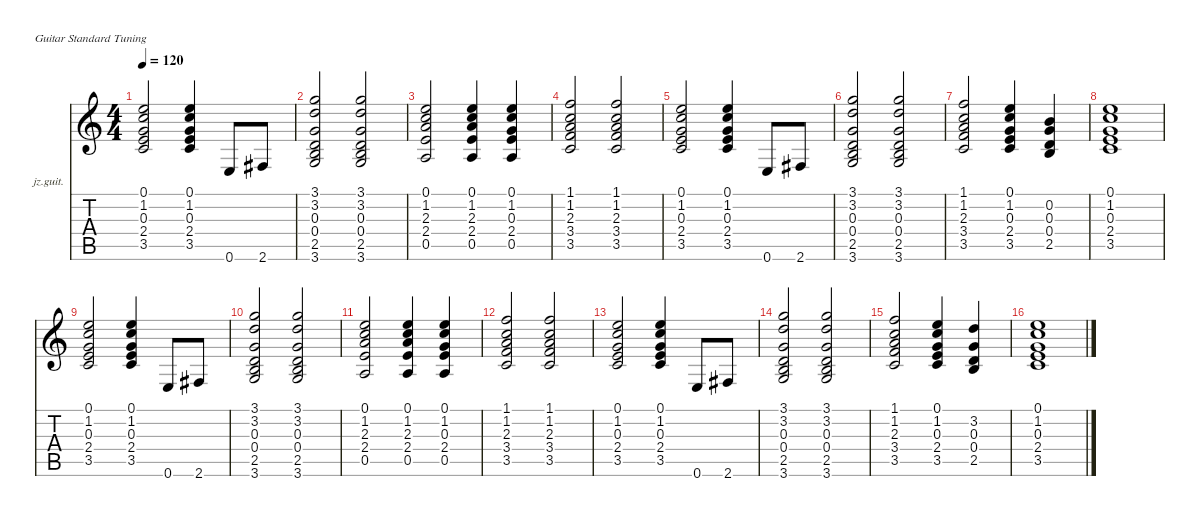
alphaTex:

\defaultSystemsLayout 4
\hideDynamics
\bracketExtendMode nobrackets
\firstSystemTrackNameOrientation horizontal
\otherSystemsTrackNameOrientation horizontal
\track ("Electric Guitar" "jz.guit.") {instrument electricguitarjazz}
\staff {score tabs}
\tuning (E4 B3 G3 D3 A2 E2)
\ts (4 4)
\tempo 120
\clef g2
\ks c
(3.5 2.4 0.3 1.2 0.1).2{dy mf instrument electricguitarjazz beam Up} (3.5 2.4 0.3 1.2 0.1).4{beam Up} 0.6.8{beam Up} 2.6{acc #}.8{beam Up} |
(3.6 2.5 0.4 0.3 3.2 3.1).2{beam Up} (3.6 2.5 0.4 0.3 3.2 3.1).2{beam Up} |
(0.5 2.4 2.3 1.2 0.1).2{beam Up} (0.5 2.4 2.3 1.2 0.1).4{beam Up} (0.5 2.4 0.3 1.2 0.1).4{beam Up} |
(3.5 3.4 2.3 1.2 1.1).2{beam Up} (3.5 3.4 2.3 1.2 1.1).2{beam Up} |
(3.5 2.4 0.3 1.2 0.1).2{beam Up} (3.5 2.4 0.3 1.2 0.1).4{beam Up} 0.6.8{beam Up} 2.6{acc #}.8{beam Up} |
(3.6 2.5 0.4 0.3 3.2 3.1).2{beam Up} (3.6 2.5 0.4 0.3 3.2 3.1).2{beam Up} |
(3.5 3.4 2.3 1.2 1.1).2{beam Up} (3.5 2.4 0.3 1.2 0.1).4{beam Up} (2.5 0.4 0.3 0.2).4{beam Up} |
(3.5 2.4 0.3 1.2 0.1).1{beam Up} |
(3.5 2.4 0.3 1.2 0.1).2{beam Up} (3.5 2.4 0.3 1.2 0.1).4{beam Up} 0.6.8{beam Up} 2.6{acc #}.8{beam Up} |
(3.6 2.5 0.4 0.3 3.2 3.1).2{beam Up} (3.6 2.5 0.4 0.3 3.2 3.1).2{beam Up} |
(0.5 2.4 2.3 1.2 0.1).2{beam Up} (0.5 2.4 2.3 1.2 0.1).4{beam Up} (0.5 2.4 0.3 1.2 0.1).4{beam Up} |
(3.5 3.4 2.3 1.2 1.1).2{beam Up} (3.5 3.4 2.3 1.2 1.1).2{beam Up} |
(3.5 2.4 0.3 1.2 0.1).2{beam Up} (3.5 2.4 0.3 1.2 0.1).4{beam Up} 0.6.8{beam Up} 2.6{acc #}.8{beam Up} |
(3.6 2.5 0.4 0.3 3.2 3.1).2{beam Up} (3.6 2.5 0.4 0.3 3.2 3.1).2{beam Up} |
(3.5 3.4 2.3 1.2 1.1).2{beam Up} (3.5 2.4 0.3 1.2 0.1).4{beam Up} (2.5 0.4 0.3 3.2).4{beam Up} |
(3.5 2.4 0.3 1.2 0.1).1{beam Up}
